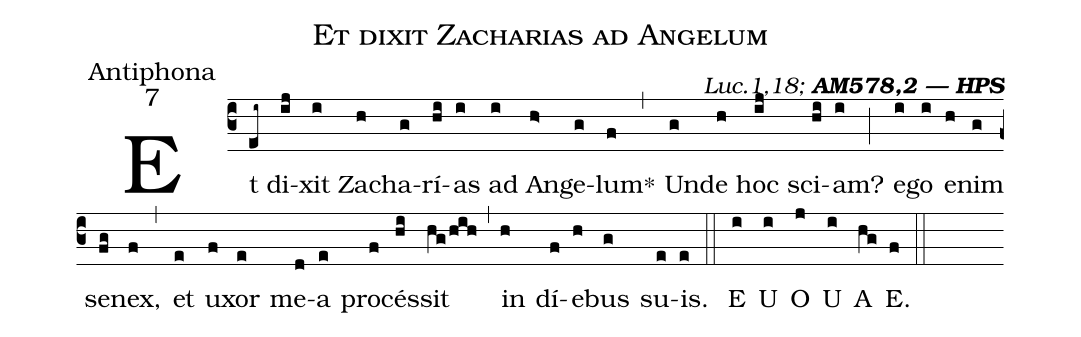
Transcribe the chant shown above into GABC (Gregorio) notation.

name:Et dixit Zacharias ad Angelum;
office-part:Antiphona;
mode:7;
commentary:{\itshape\mdseries Luc.1,18;\/} {\bfseries AM578,2 --- HPS};
%%
(c3) Et(ei~) di(ij)xit(i) Za(h)cha(g)rí(hi)as(i) ad(i) An(h>)ge(g)lum<sp>*</sp>(f) (,)
Un(g)de(h) hoc(ij) sci(hi)am?(i) (;)
e(i)go(i) e(h)nim(g) se(fg)nex,(f) (,)
et(e) u(f)xor(e) me(d)a(e) pro(f)cés(hi)sit(hg/hih) (,)
in(h) dí(f)e(h)bus(g) su(e)is.(e) (::)
<eu> E(i) U(i) O(j) U(i) A(hg) E.(f) </eu> (::)
